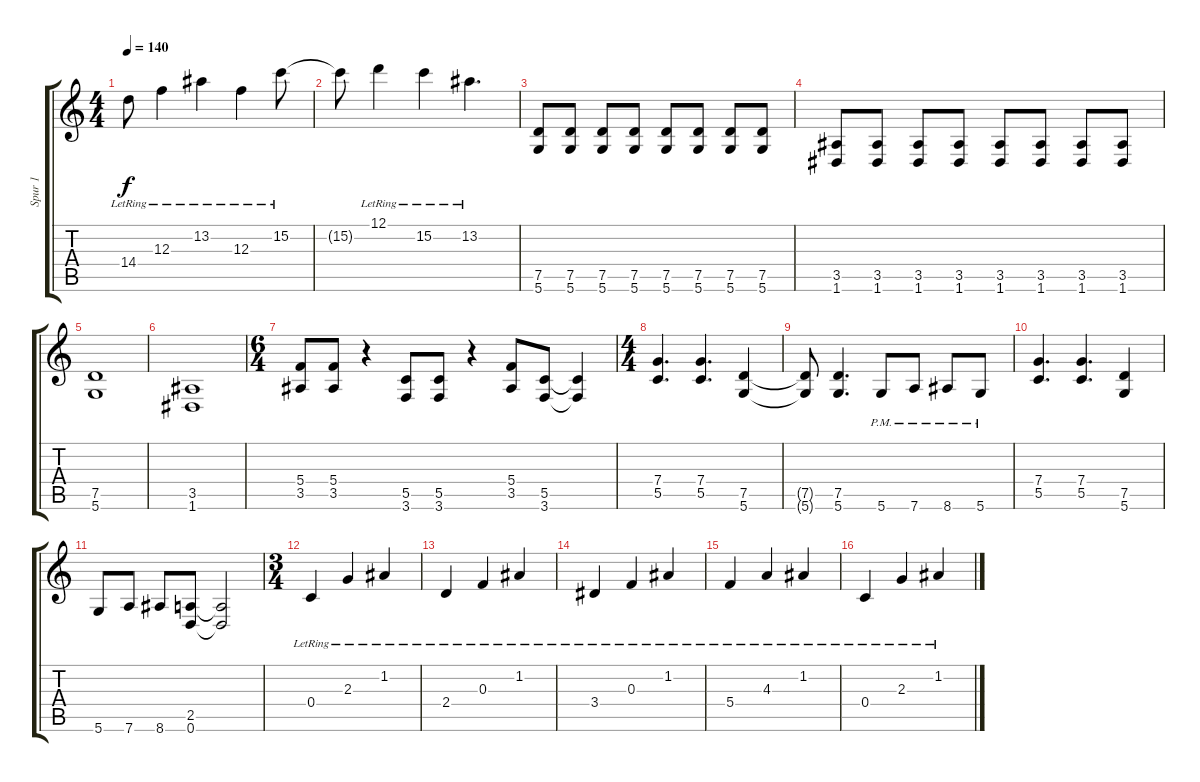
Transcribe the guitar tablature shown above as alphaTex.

\track ("Spur 1" "Spur 1") {instrument acousticguitarsteel}
\staff {score tabs}
\tuning (D4 A3 F3 C3 G2 D2) {hide}
\ts (4 4)
\tempo 140
\clef g2
\ks c
14.4{lr}.8{dy f} 12.3{lr}.4 13.2{lr}.4 12.3{lr}.4 15.2{lr}.8 |
15.2{t}.8 12.1{lr}.4 15.2{lr}.4 13.2{lr}.4{d} |
(7.5 5.6).8 (7.5 5.6).8 (7.5 5.6).8 (7.5 5.6).8 (7.5 5.6).8 (7.5 5.6).8 (7.5 5.6).8 (7.5 5.6).8 |
(3.5 1.6).8 (3.5 1.6).8 (3.5 1.6).8 (3.5 1.6).8 (3.5 1.6).8 (3.5 1.6).8 (3.5 1.6).8 (3.5 1.6).8 |
(7.5 5.6).1 |
(3.5 1.6).1 |
\ts (6 4)
(5.4 3.5).8 (5.4 3.5).8 r.4 (5.5 3.6).8 (5.5 3.6).8 r.4 (5.4 3.5).8 (5.5 3.6).8 (5.5{t} 3.6{t}).4 |
\ts (4 4)
(7.4 5.5).4{d} (7.4 5.5).4{d} (7.5 5.6).4 |
(7.5{t} 5.6{t}).8 (7.5 5.6).4{d} 5.6{pm}.8 7.6{pm}.8 8.6{pm}.8 5.6{pm}.8 |
(7.4 5.5).4{d} (7.4 5.5).4{d} (7.5 5.6).4 |
5.6.8 7.6.8 8.6.8 (2.5 0.6).8 (2.5{t} 0.6{t}).2 |
\ts (3 4)
0.4{lr}.4 2.3{lr}.4 1.2{lr}.4 |
2.4{lr}.4 0.3{lr}.4 1.2{lr}.4 |
3.4{lr}.4 0.3{lr}.4 1.2{lr}.4 |
5.4{lr}.4 4.3{lr}.4 1.2{lr}.4 |
0.4{lr}.4 2.3{lr}.4 1.2{lr}.4
